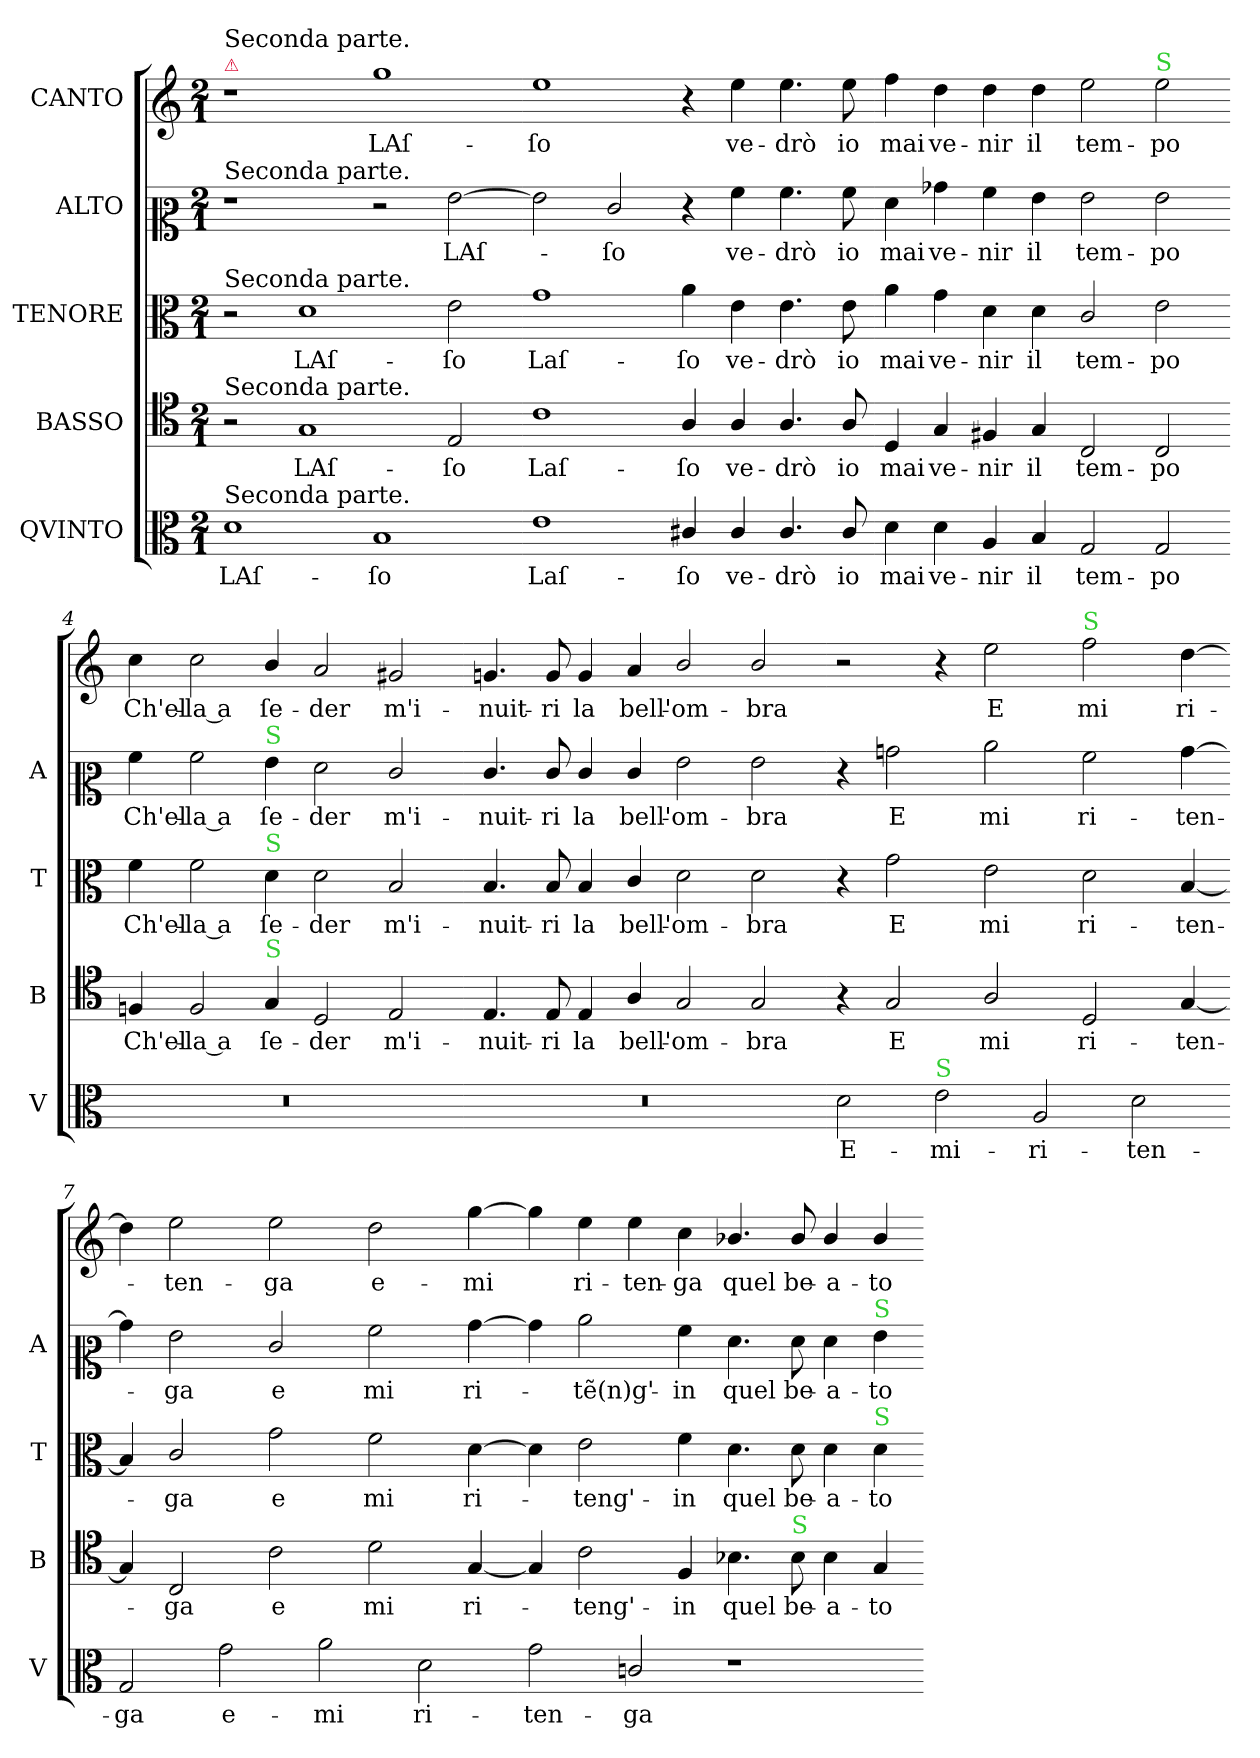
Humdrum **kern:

**kern	**text	**kern	**text	**kern	**text	**kern	**text	**kern	**text
*part5	*part5	*part4	*part4	*part3	*part3	*part2	*part2	*part1	*part1
*staff5	*staff5	*staff4	*staff4	*staff3	*staff3	*staff2	*staff2	*staff1	*staff1
*I"QVINTO	*	*I"BASSO	*	*I"TENORE	*	*I"ALTO	*	*I"CANTO	*
*I'V	*	*I'B	*	*I'T	*	*I'A	*	*	*
*clefC3	*	*clefC4	*	*clefC3	*	*clefC2	*	*clefG2	*
*k[]	*	*k[]	*	*k[]	*	*k[]	*	*k[]	*
*M2/1	*	*M2/1	*	*M2/1	*	*M2/1	*	*M2/1	*
=1	=1	=1	=1	=1	=1	=1	=1	=1	=1
!	!	!	!	!	!	!	!	!LO:TX:a:color=crimson:t=⚠	!
!	!	!	!	!	!	!	!	!LO:TX:a:t=Seconda parte.	!
!	!	!	!	!	!	!LO:TX:a:t=Seconda parte.	!	!	!
!	!	!	!	!LO:TX:a:t=Seconda parte.	!	!	!	!	!
!	!	!LO:TX:a:t=Seconda parte.	!	!	!	!	!	!	!
!LO:TX:a:t=Seconda parte.	!	!	!	!	!	!	!	!	!
1d	LAſ-	2r	.	2r	.	1r	.	1r	.
.	.	1G	LAſ-	1d	LAſ-	.	.	.	.
1B	-ſo	.	.	.	.	2r	.	1gg	LAſ-
.	.	2E/	-ſo	2e\	-ſo	[2g\	LAſ-	.	.
=2-	=2-	=2-	=2-	=2-	=2-	=2-	=2-	=2-	=2-
1e	Laſ-	1c	Laſ-	1g	Laſ-	2g\]	.	1ee	-ſo
.	.	.	.	.	.	2e/	-ſo	.	.
4c#X/	-ſo	4A/	-ſo	4a\	-ſo	4r	.	4r	.
4c#/	ve-	4A/	ve-	4e\	ve-	4a\	ve-	4ee\	ve-
4.c#/	-drò	4.A/	-drò	4.e\	-drò	4.a\	-drò	4.ee\	-drò
8c#/	io	8A/	io	8e\	io	8a\	io	8ee\	io
=3-	=3-	=3-	=3-	=3-	=3-	=3-	=3-	=3-	=3-
4d\	mai	4D/	mai	4a\	mai	4f\	mai	4ff\	mai
4d\	ve-	4G/	ve-	4g\	ve-	4b-X\	ve-	4dd\	ve-
4A/	-nir	4F#X/	-nir	4d\	-nir	4a\	-nir	4dd\	-nir
4B/	il	4G/	il	4d\	il	4g\	il	4dd\	il
2G/	tem-	2C/	tem-	2c/	tem-	2g\	tem-	2ee\	tem-
!	!	!	!	!	!	!	!	!LO:TX:a:color=limegreen:t=S	!
2G/	-po	2C/	-po	2e\	-po	2g\	-po	2ee\	-po
=4-	=4-	=4-	=4-	=4-	=4-	=4-	=4-	=4-	=4-
0r	.	4Fn/	Ch'el-	4f\	Ch'el-	4a\	Ch'el-	4cc\	Ch'el-
.	.	2F/	-la a	2f\	-la a	2a\	-la a	2cc\	-la a
!	!	!	!	!	!	!LO:TX:a:color=limegreen:t=S	!	!	!
!	!	!	!	!LO:TX:a:color=limegreen:t=S	!	!	!	!	!
!	!	!LO:TX:a:color=limegreen:t=S	!	!	!	!	!	!	!
.	.	4G/	ſe-	4d\	ſe-	4g\	ſe-	4b/	ſe-
.	.	2D/	-der	2d\	-der	2f\	-der	2a/	-der
.	.	2E/	m'i-	2B/	m'i-	2e/	m'i-	2g#X/	m'i-
=5-	=5-	=5-	=5-	=5-	=5-	=5-	=5-	=5-	=5-
0r	.	4.E/	-nuit-	4.B/	-nuit-	4.e/	-nuit-	4.gn/	-nuit-
.	.	8E/	-ri	8B/	-ri	8e/	-ri	8g/	-ri
.	.	4E/	la	4B/	la	4e/	la	4g/	la
.	.	4A/	bell'-	4c/	bell'-	4e/	bell'-	4a/	bell'-
.	.	2G/	-om-	2d\	-om-	2g\	-om-	2b/	-om-
.	.	2G/	-bra	2d\	-bra	2g\	-bra	2b/	-bra
=6-	=6-	=6-	=6-	=6-	=6-	=6-	=6-	=6-	=6-
2d\	E-	4r	.	4r	.	4r	.	2r	.
.	.	2G/	E	2g\	E	2bn\	E	.	.
!LO:TX:a:color=limegreen:t=S	!	!	!	!	!	!	!	!	!
2e\	-mi-	.	.	.	.	.	.	4r	.
.	.	2A/	mi	2e\	mi	2cc\	mi	2ee\	E
2A/	-ri-	.	.	.	.	.	.	.	.
!	!	!	!	!	!	!	!	!LO:TX:a:color=limegreen:t=S	!
.	.	2D/	ri-	2d\	ri-	2a\	ri-	2ff\	mi
2d\	-ten-	.	.	.	.	.	.	.	.
.	.	[4G/	-ten-	[4B/	-ten-	[4b\	-ten-	[4dd\	ri-
=7-	=7-	=7-	=7-	=7-	=7-	=7-	=7-	=7-	=7-
2G/	-ga	4G/]	.	4B/]	.	4b\]	.	4dd\]	.
.	.	2C/	-ga	2c/	-ga	2g\	-ga	2ee\	-ten-
!	!LO:LY:i	!	!	!	!	!	!	!	!
2g\	e-	.	.	.	.	.	.	.	.
.	.	2c\	e	2g\	e	2e/	e	2ee\	-ga
!	!LO:LY:i	!	!	!	!	!	!	!	!
2a\	-mi	.	.	.	.	.	.	.	.
.	.	2d\	mi	2f\	mi	2a\	mi	2dd\	e-
!	!LO:LY:i	!	!	!	!	!	!	!	!
2d\	ri-	.	.	.	.	.	.	.	.
.	.	[4G/	ri-	[4d\	ri-	[4b\	ri-	[4gg\	-mi
=8-	=8-	=8-	=8-	=8-	=8-	=8-	=8-	=8-	=8-
!	!LO:LY:i	!	!	!	!	!	!	!	!
2g\	-ten-	4G/]	.	4d\]	.	4b\]	.	4gg\]	.
.	.	2c\	-teng'-	2e\	-teng'-	2cc\	-tẽ(n)g'-	4ee\	ri-
!	!LO:LY:i	!	!	!	!	!	!	!	!
2cn/	-ga	.	.	.	.	.	.	4ee\	-ten-
.	.	4F/	-in	4f\	-in	4a\	-in	4cc\	-ga
1r	.	4.B-X\	quel	4.d\	quel	4.f\	quel	4.b-X/	quel
!	!	!LO:TX:a:color=limegreen:t=S	!	!	!	!	!	!	!
.	.	8B-\	be-	8d\	be-	8f\	be-	8b-/	be-
.	.	4B-\	-a-	4d\	-a-	4f\	-a-	4b-/	-a-
!	!	!	!	!	!	!LO:TX:a:color=limegreen:t=S	!	!	!
!	!	!	!	!LO:TX:a:color=limegreen:t=S	!	!	!	!	!
.	.	4G/	-to	4d\	-to	4g\	-to	4b-/	-to
=-	=-	=-	=-	=-	=-	=-	=-	=-	=-
*-	*-	*-	*-	*-	*-	*-	*-	*-	*-
